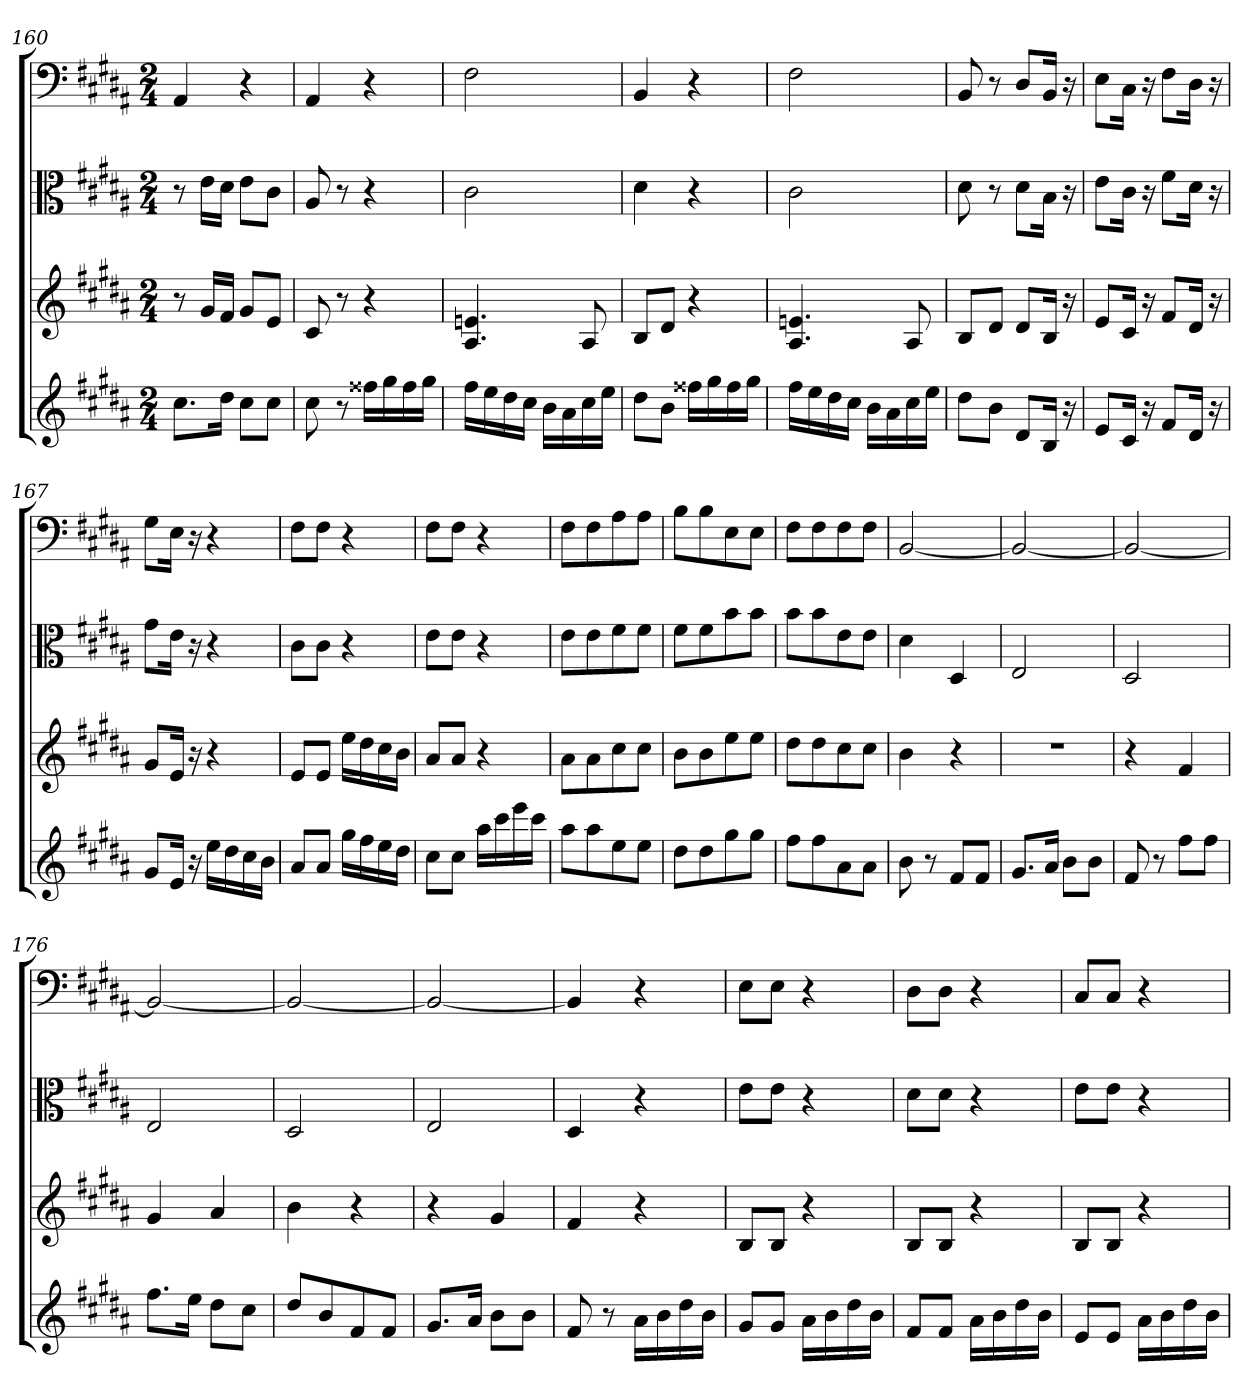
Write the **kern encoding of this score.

**kern	**kern	**kern	**kern
*part4	*part3	*part2	*part1
*staff4	*staff3	*staff2	*staff1
*clefG2	*clefG2	*clefC3	*clefF4
*k[f#c#g#d#a#]	*k[f#c#g#d#a#]	*k[f#c#g#d#a#]	*k[f#c#g#d#a#]
*B:	*B:	*B:	*B:
*M2/4	*M2/4	*M2/4	*M2/4
=160	=160	=160	=160
8.cc#\L	8r	8r	4AA#/
.	16g#/LL	16e\LL	.
16dd#\Jk	16f#/JJ	16d#\JJ	.
8cc#\L	8g#/L	8e\L	4r
8cc#\J	8e/J	8c#\J	.
=161	=161	=161	=161
8cc#\	8c#/	8A#/	4AA#/
8r	8r	8r	.
16ff##X\LL	4r	4r	4r
16gg#\	.	.	.
16ff##\	.	.	.
16gg#\JJ	.	.	.
=162	=162	=162	=162
16ff#\LL	4.A#/ 4.en/	2c#\	2F#\
16ee\	.	.	.
16dd#\	.	.	.
16cc#\JJ	.	.	.
16b\LL	.	.	.
16a#\	.	.	.
16cc#\	8A#/	.	.
16ee\JJ	.	.	.
=163	=163	=163	=163
8dd#\L	8B/L	4d#\	4BB/
8b\J	8d#/J	.	.
16ff##X\LL	4r	4r	4r
16gg#\	.	.	.
16ff##\	.	.	.
16gg#\JJ	.	.	.
=164	=164	=164	=164
16ff#\LL	4.A#/ 4.en/	2c#\	2F#\
16ee\	.	.	.
16dd#\	.	.	.
16cc#\JJ	.	.	.
16b\LL	.	.	.
16a#\	.	.	.
16cc#\	8A#/	.	.
16ee\JJ	.	.	.
=165	=165	=165	=165
8dd#\L	8B/L	8d#\	8BB/
8b\J	8d#/J	8r	8r
8d#/L	8d#/L	8d#\L	8D#/L
16B/Jk	16B/Jk	16B\Jk	16BB/Jk
16r	16r	16r	16r
=166	=166	=166	=166
8e/L	8e/L	8e\L	8E\L
16c#/Jk	16c#/Jk	16c#\Jk	16C#\Jk
16r	16r	16r	16r
8f#/L	8f#/L	8f#\L	8F#\L
16d#/Jk	16d#/Jk	16d#\Jk	16D#\Jk
16r	16r	16r	16r
=167	=167	=167	=167
8g#/L	8g#/L	8g#\L	8G#\L
16e/Jk	16e/Jk	16e\Jk	16E\Jk
16r	16r	16r	16r
16ee\LL	4r	4r	4r
16dd#\	.	.	.
16cc#\	.	.	.
16b\JJ	.	.	.
=168	=168	=168	=168
8a#/L	8e/L	8c#\L	8F#\L
8a#/J	8e/J	8c#\J	8F#\J
16gg#\LL	16ee\LL	4r	4r
16ff#\	16dd#\	.	.
16ee\	16cc#\	.	.
16dd#\JJ	16b\JJ	.	.
=169	=169	=169	=169
8cc#\L	8a#/L	8e\L	8F#\L
8cc#\J	8a#/J	8e\J	8F#\J
16aa#\LL	4r	4r	4r
16ccc#\	.	.	.
16eee\	.	.	.
16ccc#\JJ	.	.	.
=170	=170	=170	=170
8aa#\L	8a#\L	8e\L	8F#\L
8aa#\	8a#\	8e\	8F#\
8ee\	8cc#\	8f#\	8A#\
8ee\J	8cc#\J	8f#\J	8A#\J
=171	=171	=171	=171
8dd#\L	8b\L	8f#\L	8B\L
8dd#\	8b\	8f#\	8B\
8gg#\	8ee\	8b\	8E\
8gg#\J	8ee\J	8b\J	8E\J
=172	=172	=172	=172
8ff#\L	8dd#\L	8b\L	8F#\L
8ff#\	8dd#\	8b\	8F#\
8a#\	8cc#\	8e\	8F#\
8a#\J	8cc#\J	8e\J	8F#\J
=173	=173	=173	=173
8b\	4b\	4d#\	[2BB/
8r	.	.	.
8f#/L	4r	4D#/	.
8f#/J	.	.	.
=174	=174	=174	=174
8.g#/L	2r	2E/	2BB/_
16a#/Jk	.	.	.
8b\L	.	.	.
8b\J	.	.	.
=175	=175	=175	=175
8f#/	4r	2D#/	2BB/_
8r	.	.	.
8ff#\L	4f#/	.	.
8ff#\J	.	.	.
=176	=176	=176	=176
8.ff#\L	4g#/	2E/	2BB/_
16ee\Jk	.	.	.
8dd#\L	4a#/	.	.
8cc#\J	.	.	.
=177	=177	=177	=177
8dd#/L	4b\	2D#/	2BB/_
8b/	.	.	.
8f#/	4r	.	.
8f#/J	.	.	.
=178	=178	=178	=178
8.g#/L	4r	2E/	2BB/_
16a#/Jk	.	.	.
8b\L	4g#/	.	.
8b\J	.	.	.
=179	=179	=179	=179
8f#/	4f#/	4D#/	4BB/]
8r	.	.	.
16a#\LL	4r	4r	4r
16b\	.	.	.
16dd#\	.	.	.
16b\JJ	.	.	.
=180	=180	=180	=180
8g#/L	8B/L	8e\L	8E\L
8g#/J	8B/J	8e\J	8E\J
16a#\LL	4r	4r	4r
16b\	.	.	.
16dd#\	.	.	.
16b\JJ	.	.	.
=181	=181	=181	=181
8f#/L	8B/L	8d#\L	8D#\L
8f#/J	8B/J	8d#\J	8D#\J
16a#\LL	4r	4r	4r
16b\	.	.	.
16dd#\	.	.	.
16b\JJ	.	.	.
=182	=182	=182	=182
8e/L	8B/L	8e\L	8C#/L
8e/J	8B/J	8e\J	8C#/J
16a#\LL	4r	4r	4r
16b\	.	.	.
16dd#\	.	.	.
16b\JJ	.	.	.
=	=	=	=
*-	*-	*-	*-
